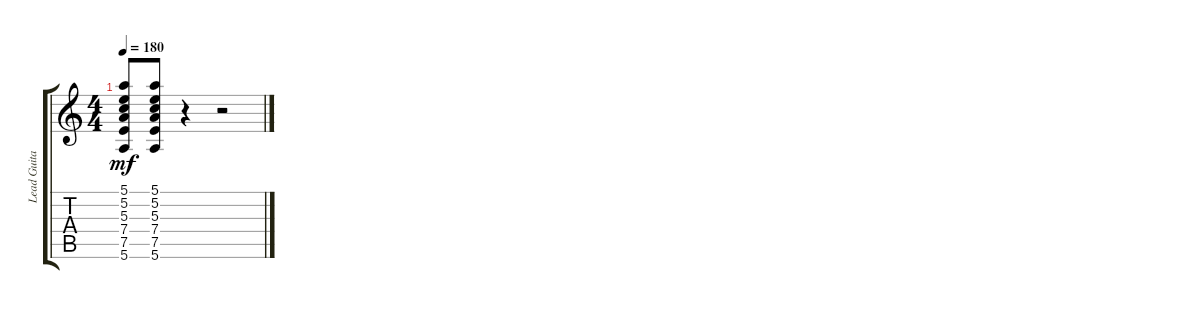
\track ("Lead Guitar" "Lead Guita") {instrument electricguitarclean}
\staff {score tabs}
\tuning (E4 B3 G3 D3 A2 E2) {hide}
\ts (4 4)
\tempo 180
\clef g2
\ks aminor
(5.1 5.2 5.3 7.4 7.5 5.6).8{dy mf} (5.1 5.2 5.3 7.4 7.5 5.6).8 r.4 r.2
